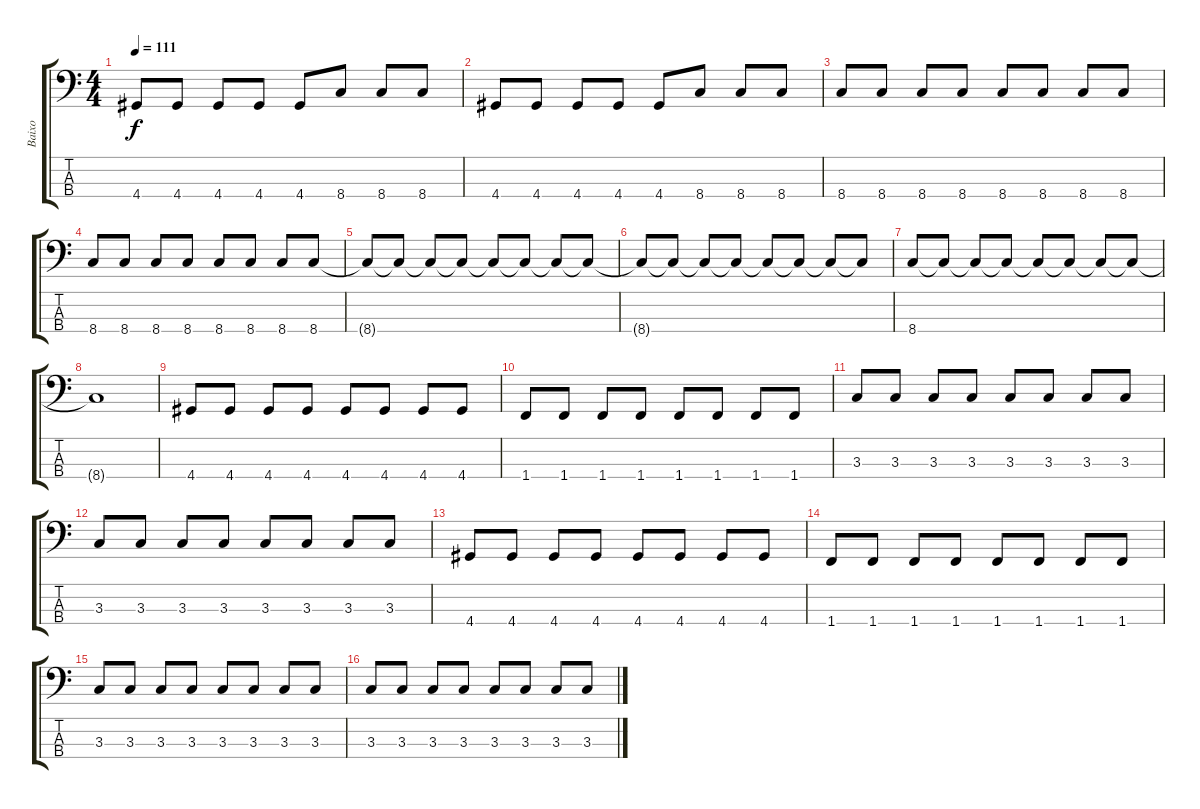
\track ("Baixo" "Baixo") {instrument electricbassfinger}
\staff {score tabs}
\tuning (G2 D2 A1 E1) {hide}
\ts (4 4)
\tempo 111
\clef f4
\ks c
4.4.8{dy f} 4.4.8 4.4.8 4.4.8 4.4.8 8.4.8 8.4.8 8.4.8 |
4.4.8 4.4.8 4.4.8 4.4.8 4.4.8 8.4.8 8.4.8 8.4.8 |
8.4.8 8.4.8 8.4.8 8.4.8 8.4.8 8.4.8 8.4.8 8.4.8 |
8.4.8 8.4.8 8.4.8 8.4.8 8.4.8 8.4.8 8.4.8 8.4.8 |
8.4{t}.8 8.4{t}.8 8.4{t}.8 8.4{t}.8 8.4{t}.8 8.4{t}.8 8.4{t}.8 8.4{t}.8 |
8.4{t}.8 8.4{t}.8 8.4{t}.8 8.4{t}.8 8.4{t}.8 8.4{t}.8 8.4{t}.8 8.4{t}.8 |
8.4.8 8.4{t}.8 8.4{t}.8 8.4{t}.8 8.4{t}.8 8.4{t}.8 8.4{t}.8 8.4{t}.8 |
8.4{t}.1 |
4.4.8 4.4.8 4.4.8 4.4.8 4.4.8 4.4.8 4.4.8 4.4.8 |
1.4.8 1.4.8 1.4.8 1.4.8 1.4.8 1.4.8 1.4.8 1.4.8 |
3.3.8 3.3.8 3.3.8 3.3.8 3.3.8 3.3.8 3.3.8 3.3.8 |
3.3.8 3.3.8 3.3.8 3.3.8 3.3.8 3.3.8 3.3.8 3.3.8 |
4.4.8 4.4.8 4.4.8 4.4.8 4.4.8 4.4.8 4.4.8 4.4.8 |
1.4.8 1.4.8 1.4.8 1.4.8 1.4.8 1.4.8 1.4.8 1.4.8 |
3.3.8 3.3.8 3.3.8 3.3.8 3.3.8 3.3.8 3.3.8 3.3.8 |
3.3.8 3.3.8 3.3.8 3.3.8 3.3.8 3.3.8 3.3.8 3.3.8
